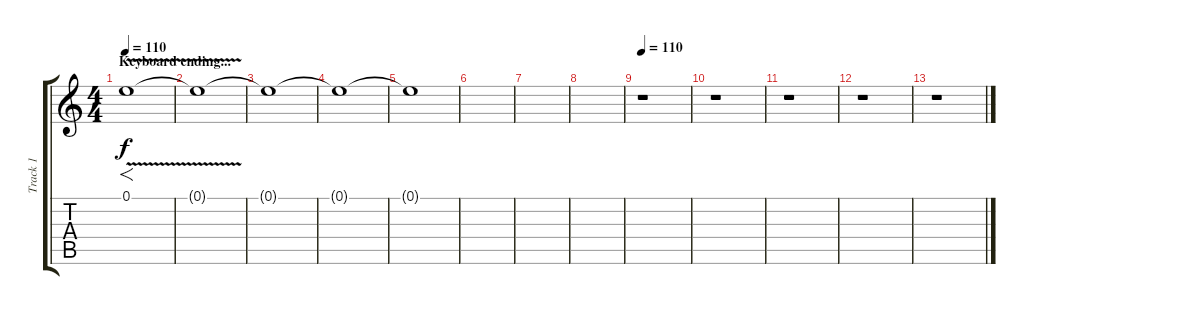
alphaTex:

\track ("Track 1" "Track 1") {instrument distortionguitar}
\staff {score tabs}
\tuning (E4 B3 G3 D3 A2 E2) {hide}
\ts (4 4)
\section ("" "Keyboard ending...")
\tempo 110
\clef g2
\ks c
0.1{v}.1{f dy f volume 13 instrument seashore} |
0.1{t}.1 |
0.1{t}.1 |
0.1{t}.1 |
0.1{t}.1 |
|
|
|
\tempo 110
r.1{instrument seashore} |
r.1 |
r.1 |
r.1 |
r.1
